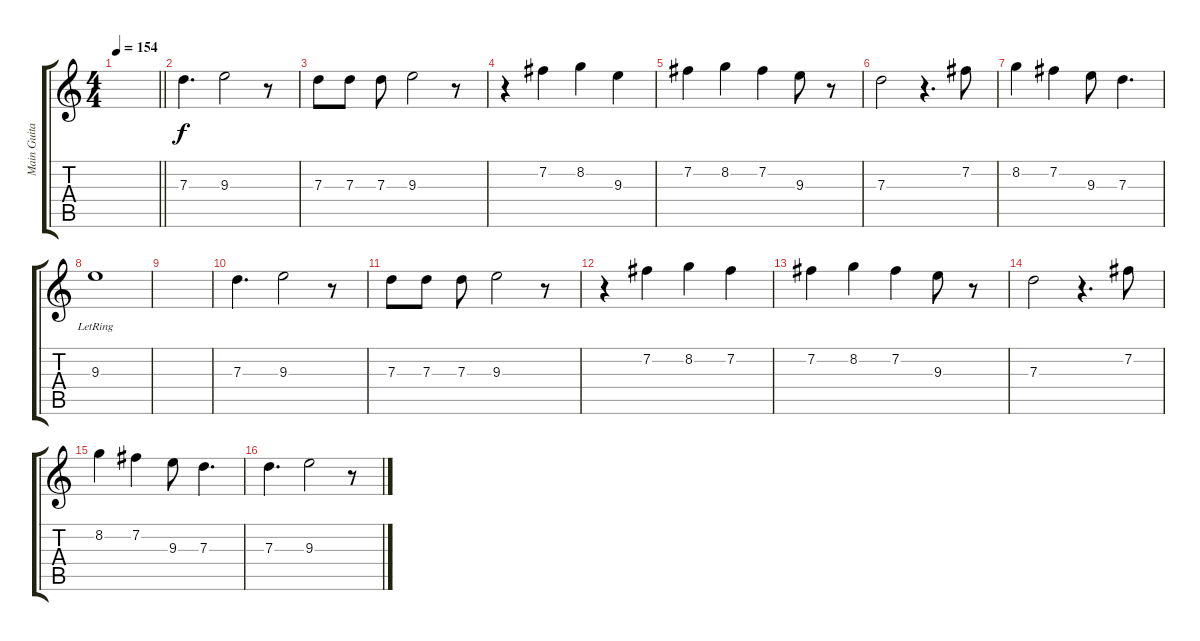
\track ("Main Guitar" "Main Guita") {instrument distortionguitar}
\staff {score tabs}
\tuning (E4 B3 G3 D3 A2 E2) {hide}
\ts (4 4)
\tempo 154
\clef g2
\barLineRight lightlight
\ks c
|
7.3.4{d} 9.3.2 r.8 |
7.3.8 7.3.8 7.3.8 9.3.2 r.8 |
r.4 7.2.4 8.2.4 9.3.4 |
7.2.4 8.2.4 7.2.4 9.3.8 r.8 |
7.3.2 r.4{d} 7.2.8 |
8.2.4 7.2.4 9.3.8 7.3.4{d} |
9.3{lr}.1 |
|
7.3.4{d} 9.3.2 r.8 |
7.3.8 7.3.8 7.3.8 9.3.2 r.8 |
r.4 7.2.4 8.2.4 7.2.4 |
7.2.4 8.2.4 7.2.4 9.3.8 r.8 |
7.3.2 r.4{d} 7.2.8 |
8.2.4 7.2.4 9.3.8 7.3.4{d} |
7.3.4{d} 9.3.2 r.8
